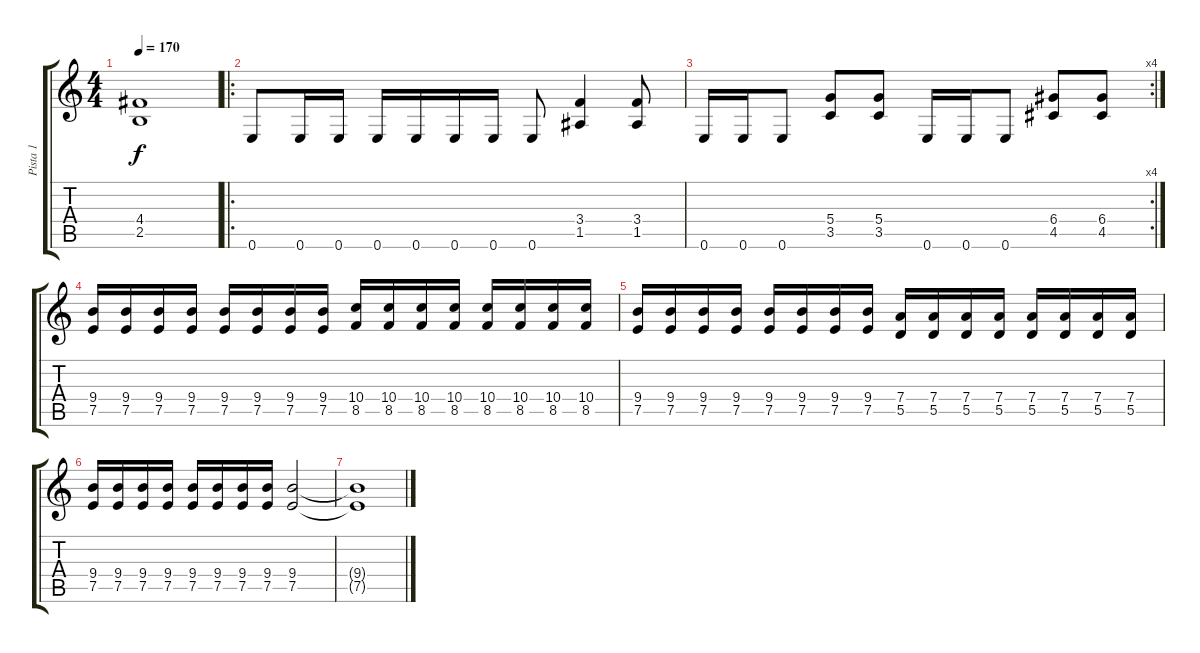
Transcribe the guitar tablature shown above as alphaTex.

\track ("Pista 1" "Pista 1") {instrument distortionguitar}
\staff {score tabs}
\tuning (E4 B3 G3 D3 A2 E2) {hide}
\ts (4 4)
\tempo 170
\clef g2
\ks c
(4.4{t} 2.5{t}).1{dy f} |
\ro
0.6.8 0.6.16 0.6.16 0.6.16 0.6.16 0.6.16 0.6.16 0.6.8 (3.4 1.5).4 (3.4 1.5).8 |
\rc 4
0.6.16 0.6.16 0.6.8 (5.4 3.5).8 (5.4 3.5).8 0.6.16 0.6.16 0.6.8 (6.4 4.5).8 (6.4 4.5).8 |
(9.4 7.5).16 (9.4 7.5).16 (9.4 7.5).16 (9.4 7.5).16 (9.4 7.5).16 (9.4 7.5).16 (9.4 7.5).16 (9.4 7.5).16 (10.4 8.5).16 (10.4 8.5).16 (10.4 8.5).16 (10.4 8.5).16 (10.4 8.5).16 (10.4 8.5).16 (10.4 8.5).16 (10.4 8.5).16 |
(9.4 7.5).16 (9.4 7.5).16 (9.4 7.5).16 (9.4 7.5).16 (9.4 7.5).16 (9.4 7.5).16 (9.4 7.5).16 (9.4 7.5).16 (7.4 5.5).16 (7.4 5.5).16 (7.4 5.5).16 (7.4 5.5).16 (7.4 5.5).16 (7.4 5.5).16 (7.4 5.5).16 (7.4 5.5).16 |
(9.4 7.5).16 (9.4 7.5).16 (9.4 7.5).16 (9.4 7.5).16 (9.4 7.5).16 (9.4 7.5).16 (9.4 7.5).16 (9.4 7.5).16 (9.4 7.5).2 |
(9.4{t} 7.5{t}).1
